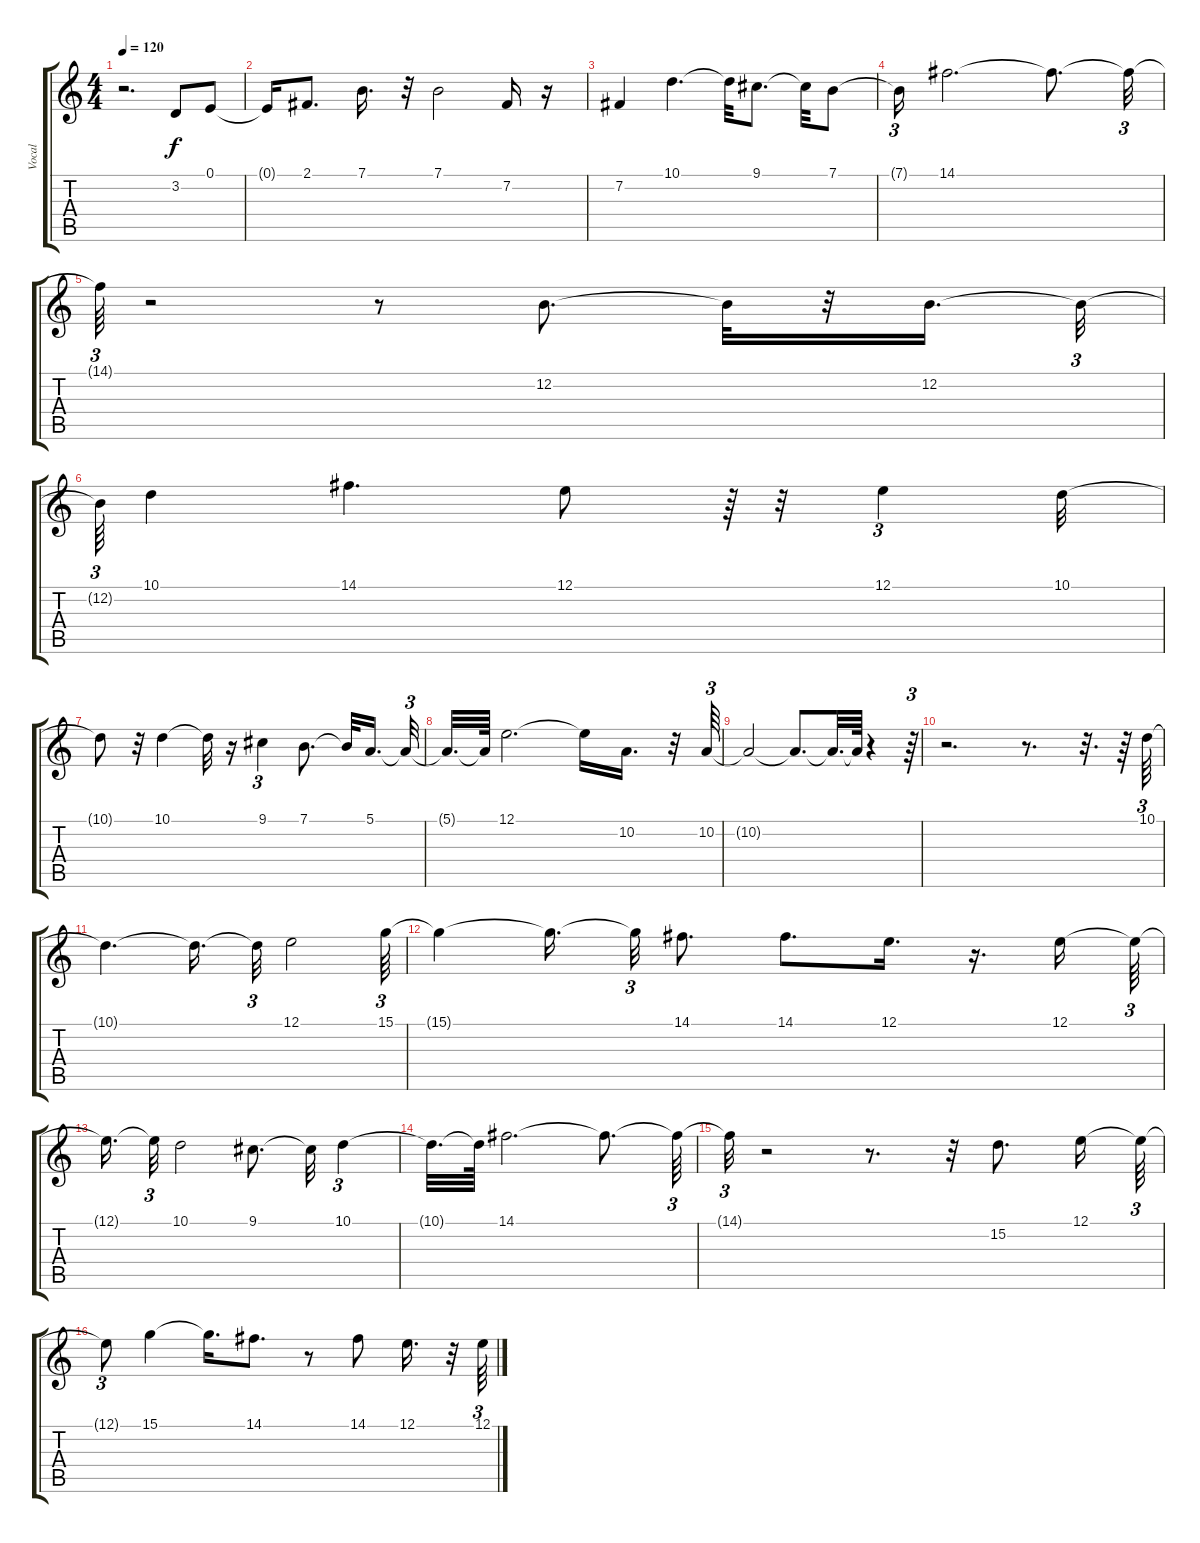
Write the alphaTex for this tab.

\track ("Vocal" "Vocal") {instrument voiceoohs}
\staff {score tabs}
\tuning (E4 B3 G3 D3 A2 E2) {hide}
\ts (4 4)
\tempo 120
\clef g2
\ks c
r.2{d dy f} 3.2.8 0.1.8 |
0.1{t}.16 2.1.8{d} 7.1.16{d} r.32 7.1.2 7.2.16 r.16 |
7.2.4 10.1.4{d} 10.1{t}.32 9.1.8{d} 9.1{t}.32 7.1.8 |
7.1{t}.16{tu (3 2)} 14.1.2{d} 14.1{t}.8{d} 14.1{t}.32{tu (3 2)} |
14.1{t}.64{tu (3 2)} r.2 r.8 12.2.8{d} 12.2{t}.32 r.32 12.2.16{d} 12.2{t}.32{tu (3 2)} |
12.2{t}.64{tu (3 2)} 10.1.4 14.1.4{d} 12.1.8 r.64{tu (3 2)} r.32 12.1.4{tu (3 2)} 10.1.32 |
10.1{t}.8 r.32 10.1.4 10.1{t}.32 r.16 9.1.4{tu (3 2)} 7.1.8{d} 7.1{t}.32 5.1.16{d beam splitsecondary} 5.1{t}.32{tu (3 2)} |
5.1{t}.32{d} 5.1{t}.64 12.1.2{d} 12.1{t}.16 10.2.16{d} r.32 10.2.64{tu (3 2)} |
10.2{t}.2 10.2{t}.8{d} 10.2{t}.32{d} 10.2{t}.64 r.4 r.64{tu (3 2)} |
r.2{d} r.8{d} r.32{d} r.64 10.1.64{tu (3 2)} |
10.1{t}.4{d} 10.1{t}.16{d} 10.1{t}.32{tu (3 2)} 12.1.2 15.1.64{tu (3 2)} |
15.1{t}.4 15.1{t}.16{d beam splitsecondary} 15.1{t}.32{tu (3 2)} 14.1.8{d} 14.1.8{d} 12.1.16{d} r.16{d} 12.1.16 12.1{t}.64{tu (3 2)} |
12.1{t}.16{d} 12.1{t}.32{tu (3 2)} 10.1.2 9.1.8{d} 9.1{t}.32 10.1.4{tu (3 2)} |
10.1{t}.32{d} 10.1{t}.64 14.1.2{d} 14.1{t}.8{d} 14.1{t}.64{tu (3 2)} |
14.1{t}.32{tu (3 2)} r.2 r.8{d} r.32 15.2.8{d} 12.1.16 12.1{t}.64{tu (3 2)} |
12.1{t}.8{tu (3 2)} 15.1.4 15.1{t}.16{d} 14.1.8{d} r.8 14.1.8 12.1.16{d} r.32 12.1.64{tu (3 2)}
